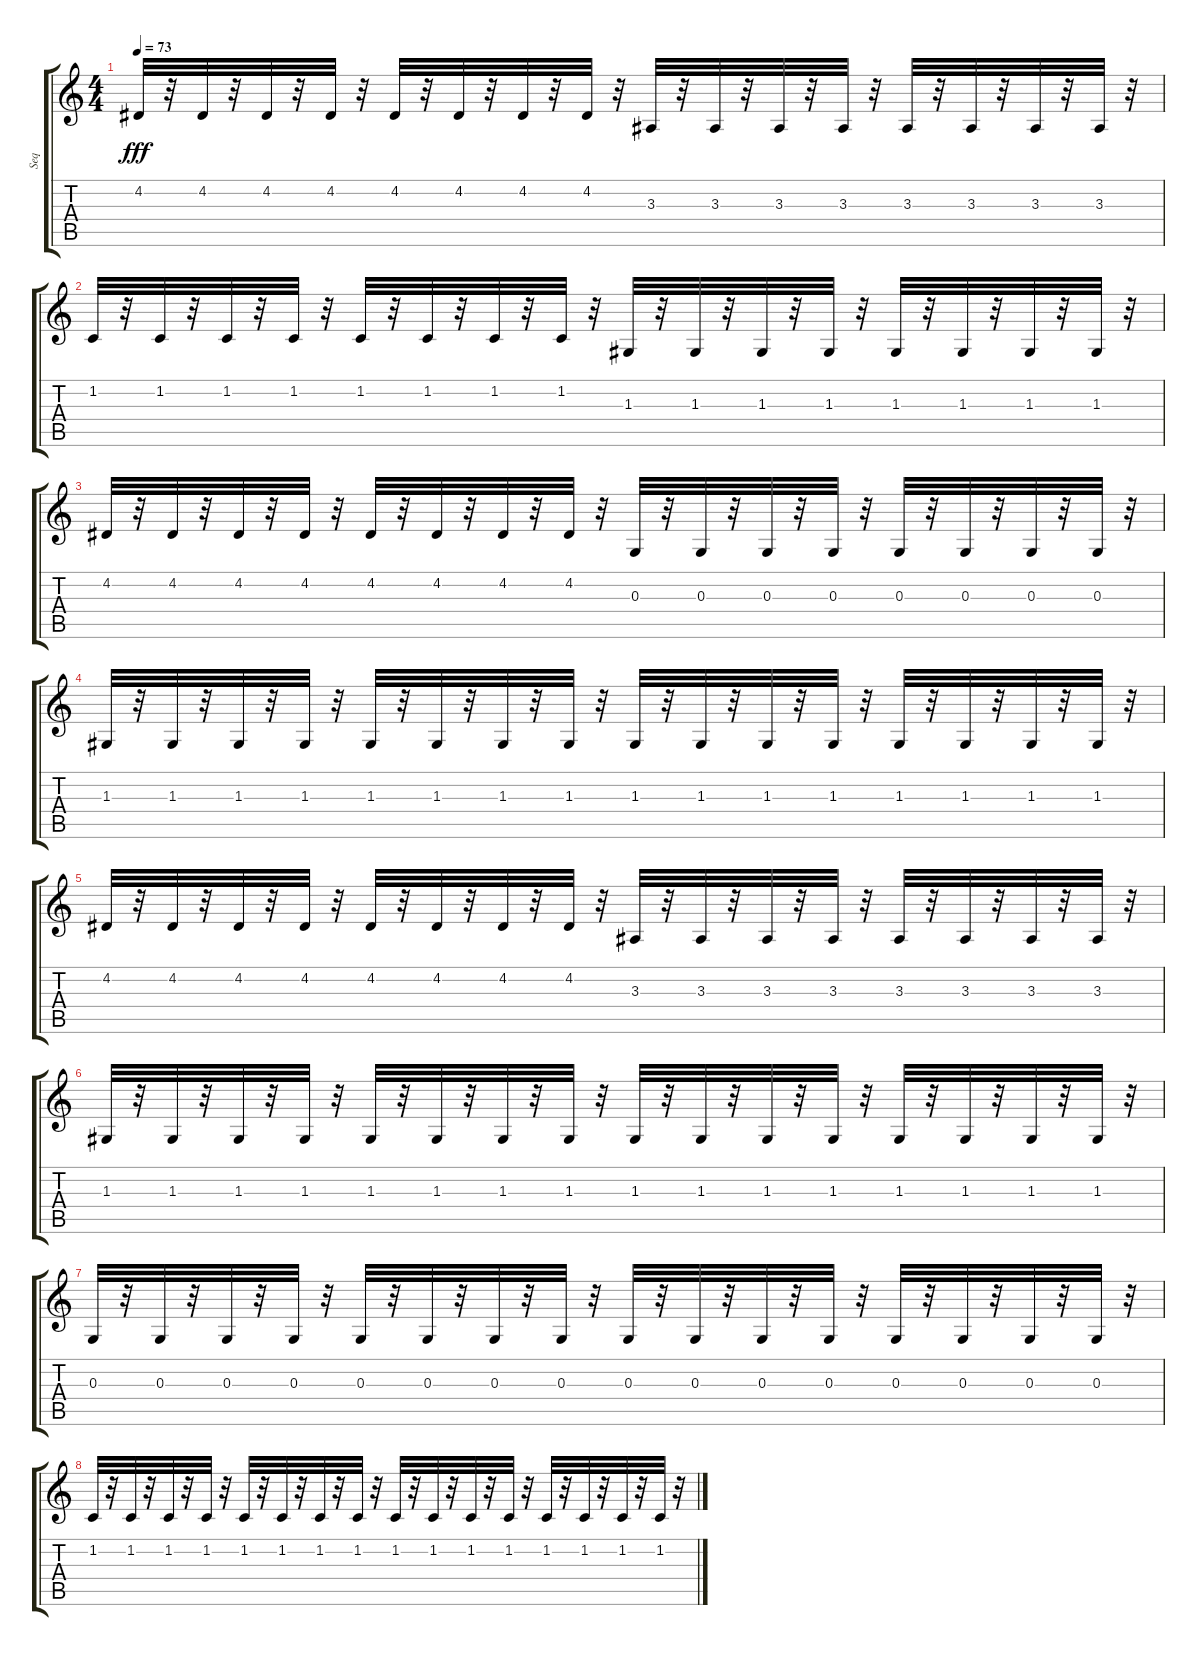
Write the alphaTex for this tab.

\track ("Seq" "Seq") {instrument percussiveorgan}
\staff {score tabs}
\tuning (E4 B3 G3 D3 A2 E2) {hide}
\ts (4 4)
\tempo 73
\clef g2
\ks c
4.2.32{dy fff} r.32 4.2.32 r.32 4.2.32 r.32 4.2.32 r.32 4.2.32 r.32 4.2.32 r.32 4.2.32 r.32 4.2.32 r.32 3.3.32 r.32 3.3.32 r.32 3.3.32 r.32 3.3.32 r.32 3.3.32 r.32 3.3.32 r.32 3.3.32 r.32 3.3.32 r.32 |
1.2.32 r.32 1.2.32 r.32 1.2.32 r.32 1.2.32 r.32 1.2.32 r.32 1.2.32 r.32 1.2.32 r.32 1.2.32 r.32 1.3.32 r.32 1.3.32 r.32 1.3.32 r.32 1.3.32 r.32 1.3.32 r.32 1.3.32 r.32 1.3.32 r.32 1.3.32 r.32 |
4.2.32 r.32 4.2.32 r.32 4.2.32 r.32 4.2.32 r.32 4.2.32 r.32 4.2.32 r.32 4.2.32 r.32 4.2.32 r.32 0.3.32 r.32 0.3.32 r.32 0.3.32 r.32 0.3.32 r.32 0.3.32 r.32 0.3.32 r.32 0.3.32 r.32 0.3.32 r.32 |
1.3.32 r.32 1.3.32 r.32 1.3.32 r.32 1.3.32 r.32 1.3.32 r.32 1.3.32 r.32 1.3.32 r.32 1.3.32 r.32 1.3.32 r.32 1.3.32 r.32 1.3.32 r.32 1.3.32 r.32 1.3.32 r.32 1.3.32 r.32 1.3.32 r.32 1.3.32 r.32 |
4.2.32 r.32 4.2.32 r.32 4.2.32 r.32 4.2.32 r.32 4.2.32 r.32 4.2.32 r.32 4.2.32 r.32 4.2.32 r.32 3.3.32 r.32 3.3.32 r.32 3.3.32 r.32 3.3.32 r.32 3.3.32 r.32 3.3.32 r.32 3.3.32 r.32 3.3.32 r.32 |
1.3.32 r.32 1.3.32 r.32 1.3.32 r.32 1.3.32 r.32 1.3.32 r.32 1.3.32 r.32 1.3.32 r.32 1.3.32 r.32 1.3.32 r.32 1.3.32 r.32 1.3.32 r.32 1.3.32 r.32 1.3.32 r.32 1.3.32 r.32 1.3.32 r.32 1.3.32 r.32 |
0.3.32 r.32 0.3.32 r.32 0.3.32 r.32 0.3.32 r.32 0.3.32 r.32 0.3.32 r.32 0.3.32 r.32 0.3.32 r.32 0.3.32 r.32 0.3.32 r.32 0.3.32 r.32 0.3.32 r.32 0.3.32 r.32 0.3.32 r.32 0.3.32 r.32 0.3.32 r.32 |
1.2.32 r.32 1.2.32 r.32 1.2.32 r.32 1.2.32 r.32 1.2.32 r.32 1.2.32 r.32 1.2.32 r.32 1.2.32 r.32 1.2.32 r.32 1.2.32 r.32 1.2.32 r.32 1.2.32 r.32 1.2.32 r.32 1.2.32 r.32 1.2.32 r.32 1.2.32 r.32
